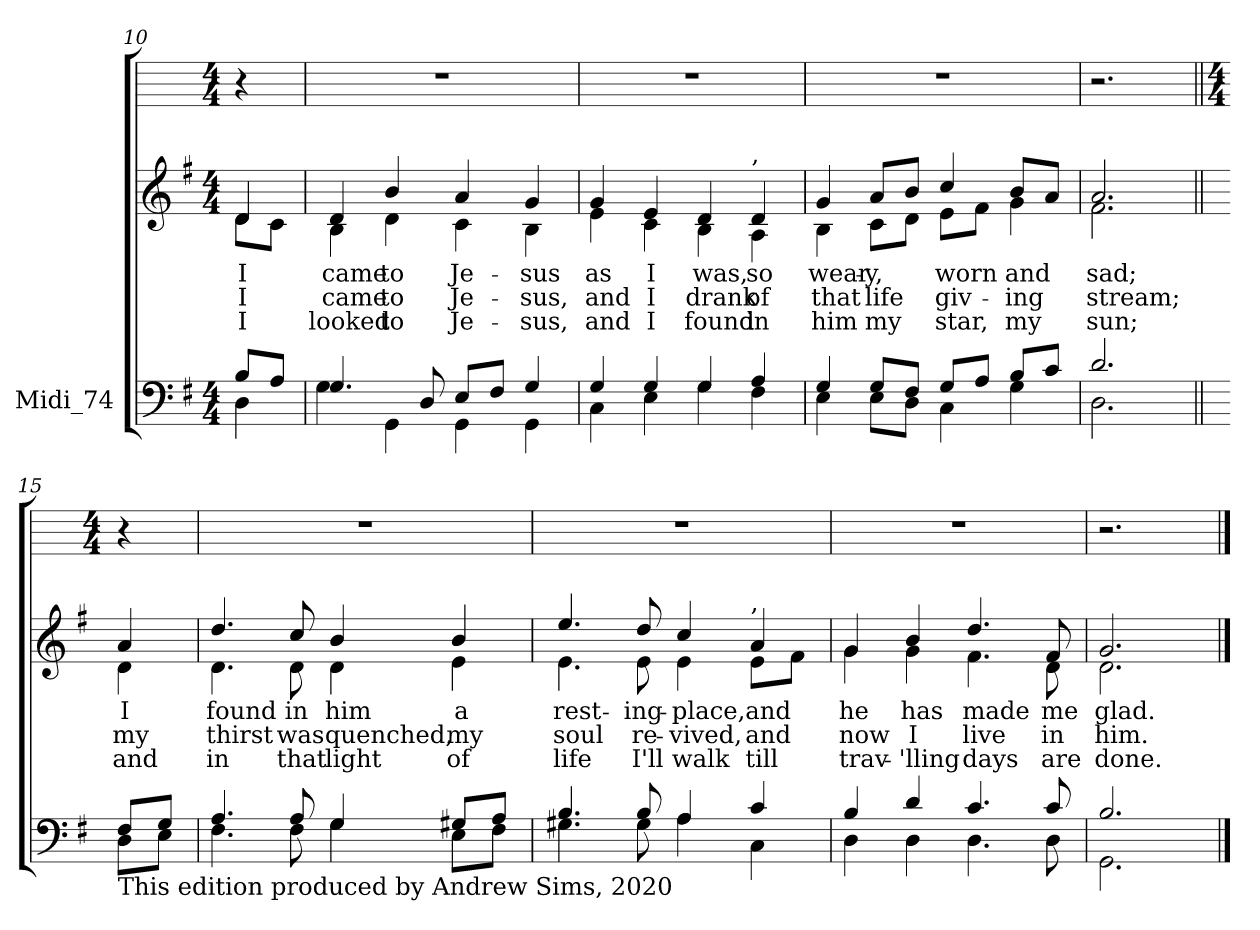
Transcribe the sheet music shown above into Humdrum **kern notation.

**kern	**kern	**text	**text	**text	**kern
*part3	*part2	*part2	*part2	*part2	*part1
*staff3	*staff2	*staff2	*staff2	*staff2	*staff1
*I"Midi_74	*	*	*	*	*
!!LO:LB:g=z
*clefF4	*clefG2	*	*	*	*
*k[f#]	*k[f#]	*	*	*	*
*G:	*G:	*	*	*	*
*M4/4	*M4/4	*	*	*	*M4/4
=10	=10	=10	=10	=10	=10
*^	*	*	*	*	*
!	!	!	!LO:LY:b	!LO:LY:b	!LO:LY:b	!
*	*	*^	*	*	*	*
8B/L	4D\	4d/	8d\L	I	I	I	4r
8A/J	.	.	8c\J	.	.	.	.
=11	=11	=11	=11	=11	=11	=11	=11
!	!	!	!	!LO:LY:b	!LO:LY:b	!LO:LY:b	!
4.G/	4G\	4d/	4B\	came	came	looked	1r
!	!	!	!	!LO:LY:b	!LO:LY:b	!LO:LY:b	!
.	4GG\	4b/	4d\	to	to	to	.
8D/	.	.	.	.	.	.	.
!	!	!	!	!LO:LY:b	!LO:LY:b	!LO:LY:b	!
8E/L	4GG\	4a/	4c\	Je-	-Je-	-Je-	.
8F#/J	.	.	.	.	.	.	.
!	!	!	!	!LO:LY:b	!LO:LY:b	!LO:LY:b	!
4G/	4GG\	4g/	4B\	-sus	sus,	sus,	.
=12	=12	=12	=12	=12	=12	=12	=12
!	!	!	!	!LO:LY:b	!LO:LY:b	!LO:LY:b	!
4G/	4C\	4g/	4e\	as	and	and	1r
!	!	!	!	!LO:LY:b	!LO:LY:b	!LO:LY:b	!
4G/	4E\	4e/	4c\	I	I	I	.
!	!	!	!	!LO:LY:b	!LO:LY:b	!LO:LY:b	!
4G/	4G\	4d/	4B\	was,	drank	found	.
!	!	!LO:TX:a:t=,	!	!	!	!	!
!	!	!	!	!LO:LY:b	!LO:LY:b	!LO:LY:b	!
4A/	4F#\	4d/	4A	so	of	in	.
=13	=13	=13	=13	=13	=13	=13	=13
!	!	!	!	!LO:LY:b	!LO:LY:b	!LO:LY:b	!
4G/	4E\	4g/	4B\	wear-	-that	him	1r
!	!	!	!	!LO:LY:b	!LO:LY:b	!LO:LY:b	!
8G/L	8E\L	8a/L	8c\L	y,	life	my	.
8F#/J	8D\J	8b/J	8d\J	.	.	.	.
!	!	!	!	!LO:LY:b	!LO:LY:b	!LO:LY:b	!
8G/L	4C\	4cc/	8e\L	worn	giv-	-star,	.
8A/J	.	.	8f#\J	.	.	.	.
!	!	!	!	!LO:LY:b	!LO:LY:b	!LO:LY:b	!
8B/L	4G\	8b/L	4g\	and	ing	my	.
8c/J	.	8a/J	.	.	.	.	.
=14	=14	=14	=14	=14	=14	=14	=14
!	!	!	!	!LO:LY:b	!LO:LY:b	!LO:LY:b	!
2.d/	2.D\	2.a/	2.f#\	sad;	stream;	sun;	2.r
!!LO:LB:g=z
=15||	=15||	=15||	=15||	=15||	=15||	=15||	=15||
*	*	*	*	*	*	*	*M4/4
!LO:TX:b:t=This edition produced by Andrew Sims, 2020	!	!	!	!	!	!	!
!	!	!	!	!LO:LY:b	!LO:LY:b	!LO:LY:b	!
8F#/L	8D\L	4a/	4d\	I	my	and	4r
8G/J	8E\J	.	.	.	.	.	.
=16	=16	=16	=16	=16	=16	=16	=16
!	!	!	!	!LO:LY:b	!LO:LY:b	!LO:LY:b	!
4.A/	4.F#\	4.dd/	4.d\	found	thirst	in	1r
!	!	!	!	!LO:LY:b	!LO:LY:b	!LO:LY:b	!
8A/	8F#\	8cc/	8d\	in	was	that	.
!	!	!	!	!LO:LY:b	!LO:LY:b	!LO:LY:b	!
4G/	4G\	4b/	4d\	him	quenched,	light	.
!	!	!	!	!LO:LY:b	!LO:LY:b	!LO:LY:b	!
8G#X/L	8E\L	4b/	4e\	a	my	of	.
8A/J	8F#\J	.	.	.	.	.	.
=17	=17	=17	=17	=17	=17	=17	=17
!	!	!	!	!LO:LY:b	!LO:LY:b	!LO:LY:b	!
4.B/	4.G#X\	4.ee/	4.e\	rest-	-soul	life	1r
!	!	!	!	!LO:LY:b	!LO:LY:b	!LO:LY:b	!
8B/	8G#\	8dd/	8e\	ing-	-re-	-I'll	.
!	!	!	!	!LO:LY:b	!LO:LY:b	!LO:LY:b	!
4A/	4A\	4cc/	4e\	place,	vived,	walk	.
!	!	!LO:TX:a:t=,	!	!	!	!	!
!	!	!	!	!LO:LY:b	!LO:LY:b	!LO:LY:b	!
4c/	4C\	4a/	8e\L	and	and	till	.
.	.	.	8f#\J	.	.	.	.
=18	=18	=18	=18	=18	=18	=18	=18
!	!	!	!	!LO:LY:b	!LO:LY:b	!LO:LY:b	!
4B/	4D\	4g/	4g\	he	now	trav-	1r
!	!	!	!	!LO:LY:b	!LO:LY:b	!LO:LY:b	!
4d/	4D\	4b/	4g\	-has	I	'lling	.
!	!	!	!	!LO:LY:b	!LO:LY:b	!LO:LY:b	!
4.c/	4.D\	4.dd/	4.f#\	made	live	days	.
!	!	!	!	!LO:LY:b	!LO:LY:b	!LO:LY:b	!
8c/	8D\	8f#/	8d\	me	in	are	.
=19	=19	=19	=19	=19	=19	=19	=19
!	!	!	!	!LO:LY:b	!LO:LY:b	!LO:LY:b	!
2.B/	2.GG\	2.g/	2.d\	glad.	him.	done.	2.r
*v	*v	*	*	*	*	*	*
*	*v	*v	*	*	*	*
==	==	==	==	==	==
*-	*-	*-	*-	*-	*-
